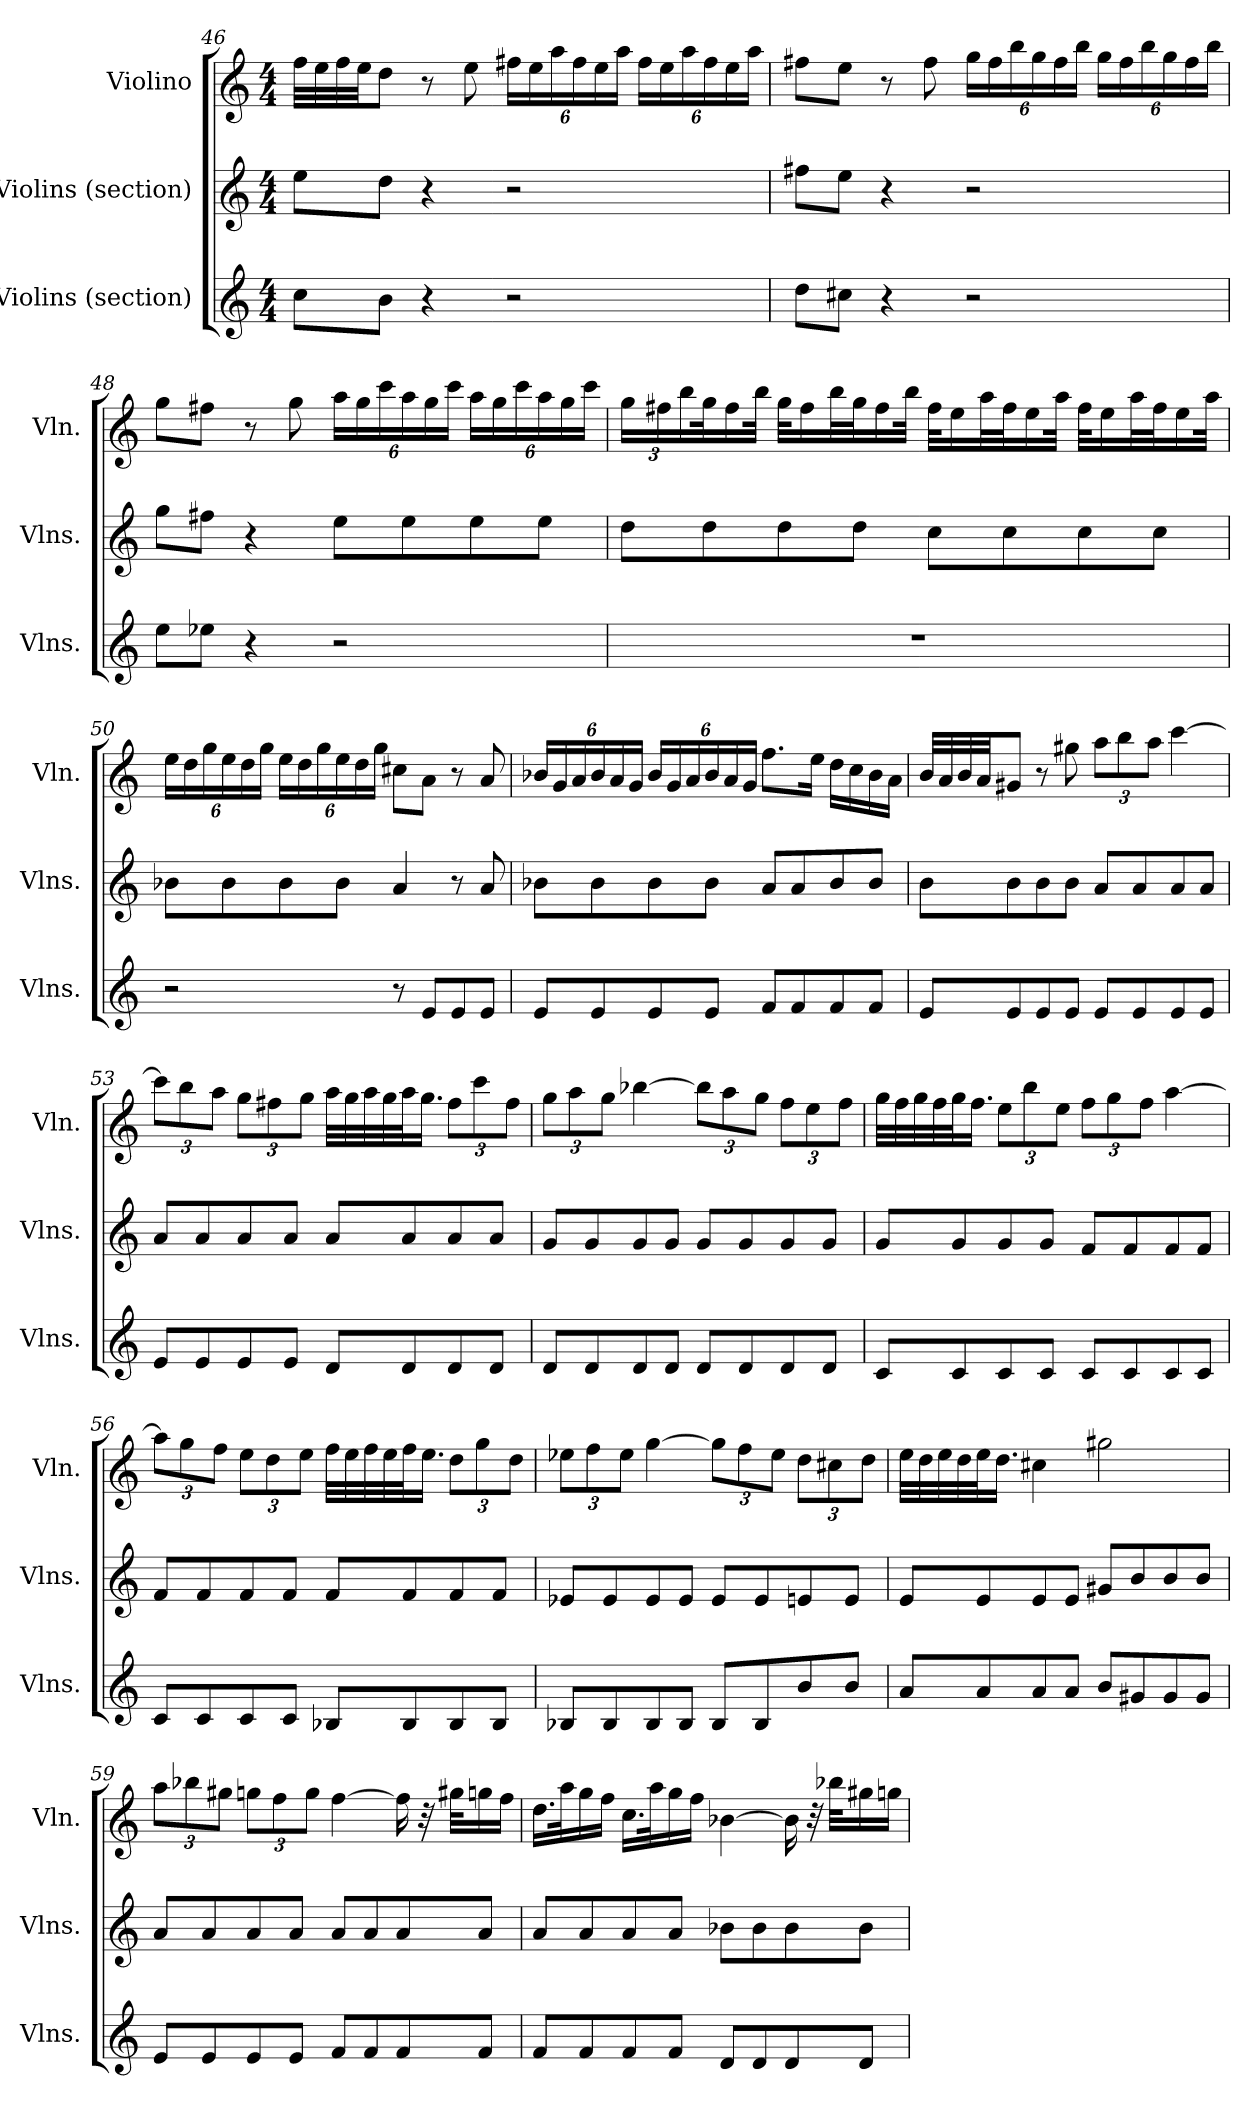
**kern	**kern	**kern
*part3	*part2	*part1
*staff3	*staff2	*staff1
*I"Violins (section)	*I"Violins (section)	*I"Violino
*I'Vlns.	*I'Vlns.	*I'Vln.
!!LO:LB:g=z
*clefG2	*clefG2	*clefG2
*k[]	*k[]	*k[]
*M4/4	*M4/4	*M4/4
=46	=46	=46
8cc\L	8ee\L	32ff\LLL
.	.	32ee\
.	.	32ff\
.	.	32ee\JJ
8b\J	8dd\J	8dd\J
4r	4r	8r
.	.	8ee\
*	*	*Xbrackettup
2r	2r	24ff#X\LL
.	.	24ee\
.	.	24aa\
.	.	24ff#\
.	.	24ee\
.	.	24aa\JJ
.	.	24ff#\LL
.	.	24ee\
.	.	24aa\
.	.	24ff#\
.	.	24ee\
.	.	24aa\JJ
=47	=47	=47
8dd\L	8ff#X\L	8ff#X\L
8cc#X\J	8ee\J	8ee\J
4r	4r	8r
.	.	8ff#\
2r	2r	24gg\LL
.	.	24ff#\
.	.	24bb\
.	.	24gg\
.	.	24ff#\
.	.	24bb\JJ
.	.	24gg\LL
.	.	24ff#\
.	.	24bb\
.	.	24gg\
.	.	24ff#\
.	.	24bb\JJ
!!LO:LB:g=z
=48	=48	=48
8ee\L	8gg\L	8gg\L
8ee-X\J	8ff#X\J	8ff#X\J
4r	4r	8r
.	.	8gg\
2r	8ee\L	24aa\LL
.	.	24gg\
.	.	24ccc\
.	8ee\	24aa\
.	.	24gg\
.	.	24ccc\JJ
.	8ee\	24aa\LL
.	.	24gg\
.	.	24ccc\
.	8ee\J	24aa\
.	.	24gg\
.	.	24ccc\JJ
=49	=49	=49
1r	8dd\L	24gg\LL
.	.	24ff#X\
.	.	24bb\
.	8dd\	32gg\K
.	.	16ff#\
.	.	32bb\JJk
.	8dd\	32gg\KLL
.	.	16ff#\
.	.	32bb\L
.	8dd\J	32gg\J
.	.	16ff#\
.	.	32bb\JJk
.	8cc\L	32ff#\KLL
.	.	16ee\
.	.	32aa\L
.	8cc\	32ff#\J
.	.	16ee\
.	.	32aa\JJk
.	8cc\	32ff#\KLL
.	.	16ee\
.	.	32aa\L
.	8cc\J	32ff#\J
.	.	16ee\
.	.	32aa\JJk
!!LO:PB:g=z
=50	=50	=50
2r	8b-X\L	24ee\LL
.	.	24dd\
.	.	24gg\
.	8b-\	24ee\
.	.	24dd\
.	.	24gg\JJ
.	8b-\	24ee\LL
.	.	24dd\
.	.	24gg\
.	8b-\J	24ee\
.	.	24dd\
.	.	24gg\JJ
8r	4a/	8cc#X\L
8e/L	.	8a\J
8e/	8r	8r
8e/J	8a/	8a/
=51	=51	=51
8e/L	8b-X\L	24b-X/LL
.	.	24g/
.	.	24a/
8e/	8b-\	24b-/
.	.	24a/
.	.	24g/JJ
8e/	8b-\	24b-/LL
.	.	24g/
.	.	24a/
8e/J	8b-\J	24b-/
.	.	24a/
.	.	24g/JJ
8f/L	8a/L	8.ff\L
8f/	8a/	.
.	.	16ee\Jk
8f/	8b-/	16dd\LL
.	.	16cc\
8f/J	8b-/J	16b-\
.	.	16a\JJ
!!LO:LB:g=z
=52	=52	=52
8e/L	8b\L	32b/LLL
.	.	32a/
.	.	32b/
.	.	32a/JJ
8e/	8b\	8g#X/J
8e/	8b\	8r
8e/J	8b\J	8gg#X\
8e/L	8a/L	12aa\L
.	.	12bb\
8e/	8a/	.
.	.	12aa\J
8e/	8a/	[4ccc\
8e/J	8a/J	.
=53	=53	=53
8e/L	8a/L	12ccc\L]
.	.	12bb\
8e/	8a/	.
.	.	12aa\J
8e/	8a/	12gg\L
.	.	12ff#X\
8e/J	8a/J	.
.	.	12gg\J
8d/L	8a/L	32aa\LLL
.	.	32gg\
.	.	32aa\
.	.	32gg\
8d/	8a/	32aa\J
.	.	16.gg\JJ
8d/	8a/	12ff#\L
.	.	12ccc\
8d/J	8a/J	.
.	.	12ff#\J
!!LO:LB:g=z
=54	=54	=54
8d/L	8g/L	12gg\L
.	.	12aa\
8d/	8g/	.
.	.	12gg\J
8d/	8g/	[4bb-X\
8d/J	8g/J	.
8d/L	8g/L	12bb-\L]
.	.	12aa\
8d/	8g/	.
.	.	12gg\J
8d/	8g/	12ff\L
.	.	12ee\
8d/J	8g/J	.
.	.	12ff\J
=55	=55	=55
8c/L	8g/L	32gg\LLL
.	.	32ff\
.	.	32gg\
.	.	32ff\
8c/	8g/	32gg\J
.	.	16.ff\JJ
8c/	8g/	12ee\L
.	.	12bb\
8c/J	8g/J	.
.	.	12ee\J
8c/L	8f/L	12ff\L
.	.	12gg\
8c/	8f/	.
.	.	12ff\J
8c/	8f/	[4aa\
8c/J	8f/J	.
!!LO:LB:g=z
=56	=56	=56
8c/L	8f/L	12aa\L]
.	.	12gg\
8c/	8f/	.
.	.	12ff\J
8c/	8f/	12ee\L
.	.	12dd\
8c/J	8f/J	.
.	.	12ee\J
8B-X/L	8f/L	32ff\LLL
.	.	32ee\
.	.	32ff\
.	.	32ee\
8B-/	8f/	32ff\J
.	.	16.ee\JJ
8B-/	8f/	12dd\L
.	.	12gg\
8B-/J	8f/J	.
.	.	12dd\J
=57	=57	=57
8B-X/L	8e-X/L	12ee-X\L
.	.	12ff\
8B-/	8e-/	.
.	.	12ee-\J
8B-/	8e-/	[4gg\
8B-/J	8e-/J	.
8B-/L	8e-/L	12gg\L]
.	.	12ff\
8B-/	8e-/	.
.	.	12ee-\J
8b/	8en/	12dd\L
.	.	12cc#X\
8b/J	8e/J	.
.	.	12dd\J
!!LO:PB:g=z
=58	=58	=58
8a/L	8e/L	32ee\LLL
.	.	32dd\
.	.	32ee\
.	.	32dd\
8a/	8e/	32ee\J
.	.	16.dd\JJ
8a/	8e/	4cc#X\
8a/J	8e/J	.
8b/L	8g#X/L	2gg#X\
8g#X/	8b/	.
8g#/	8b/	.
8g#/J	8b/J	.
=59	=59	=59
8e/L	8a/L	12aa\L
.	.	12bb-X\
8e/	8a/	.
.	.	12gg#X\J
8e/	8a/	12ggn\L
.	.	12ff\
8e/J	8a/J	.
.	.	12gg\J
8f/L	8a/L	[4ff\
8f/	8a/	.
8f/	8a/	16ff\]
.	.	32r
.	.	32gg#X\KLL
8f/J	8a/J	16ggn\
.	.	16ff\JJ
!!LO:LB:g=z
=60	=60	=60
8f/L	8a/L	16.dd\LL
.	.	32aa\K
8f/	8a/	16gg\
.	.	16ff\JJ
8f/	8a/	16.cc\LL
.	.	32aa\K
8f/J	8a/J	16gg\
.	.	16ff\JJ
8d/L	8b-X\L	[4b-X\
8d/	8b-\	.
8d/	8b-\	16b-\]
.	.	32r
.	.	32bb-X\KLL
8d/J	8b-\J	16gg#X\
.	.	16ggn\JJ
=	=	=
*-	*-	*-
